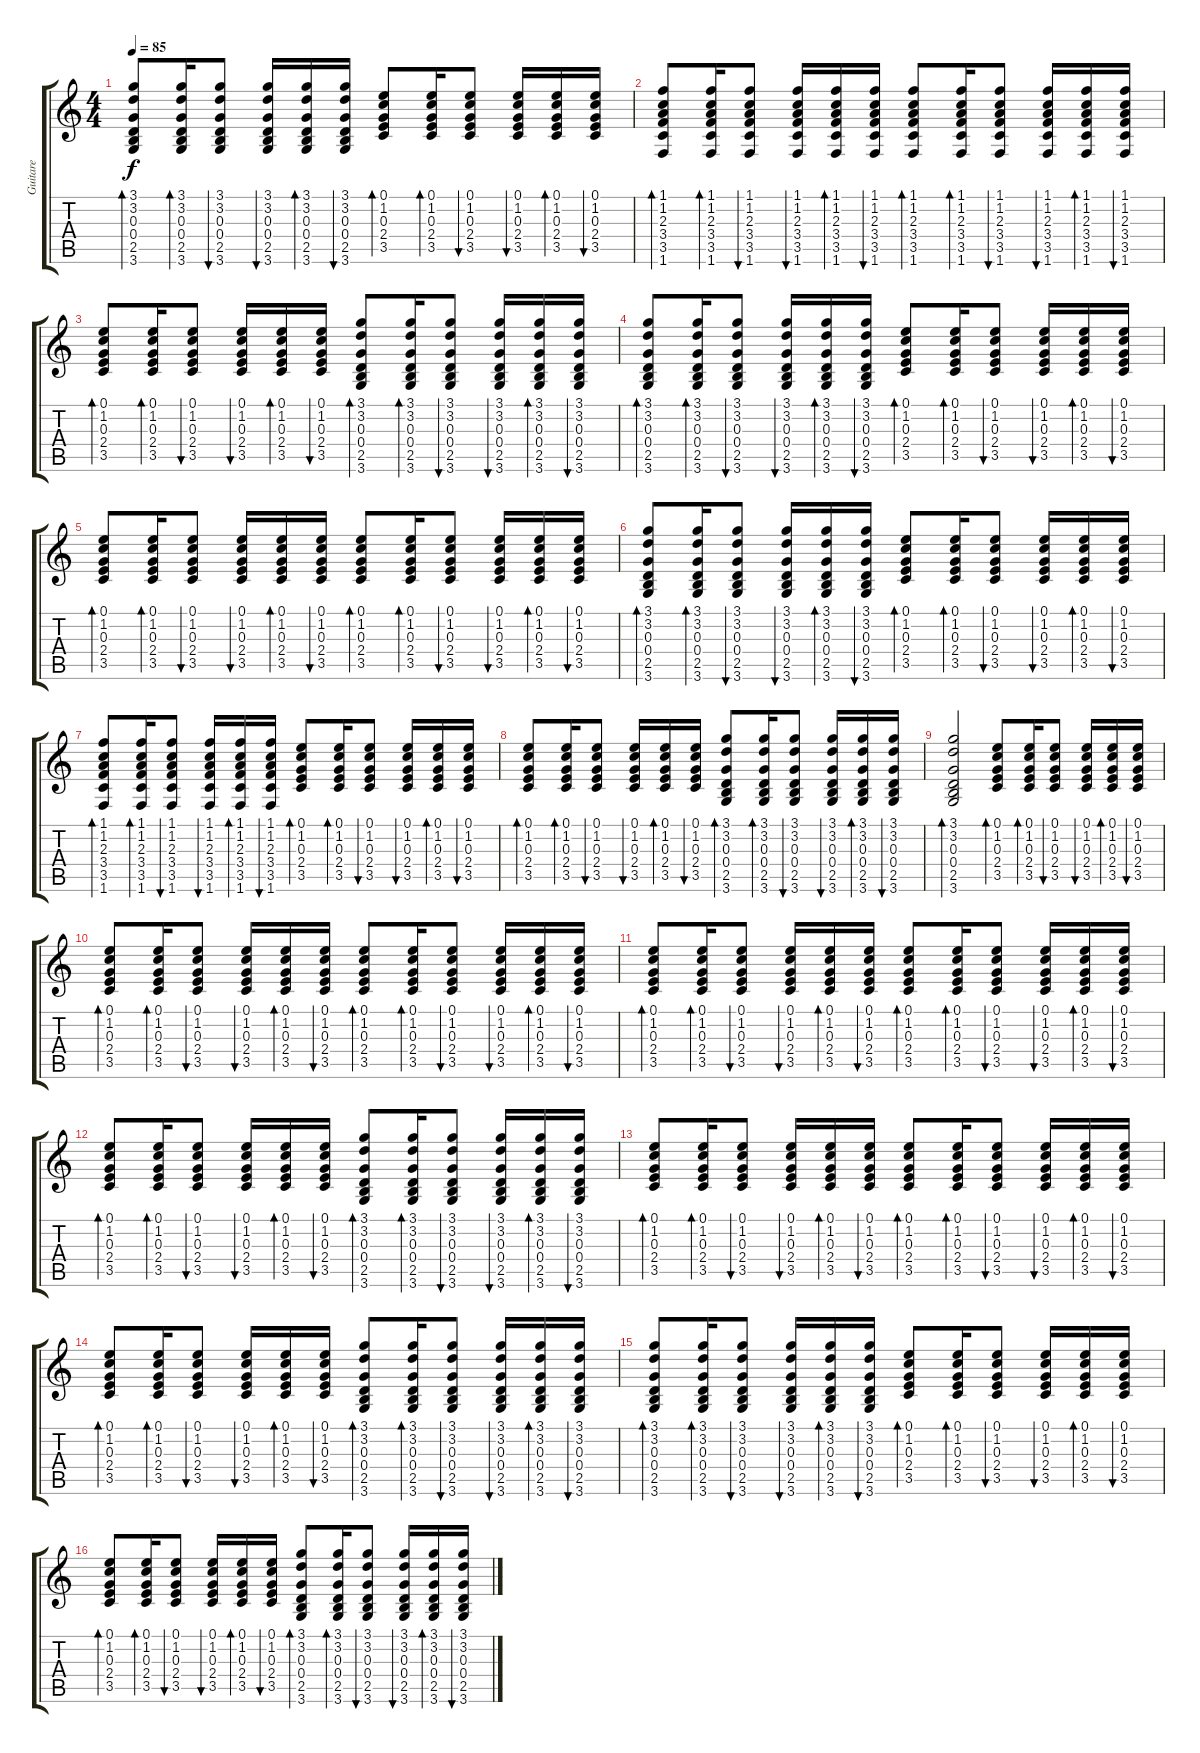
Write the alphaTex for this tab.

\track ("Guitare" "Guitare") {instrument acousticguitarsteel}
\staff {score tabs}
\tuning (E4 B3 G3 D3 A2 E2) {hide}
\ts (4 4)
\tempo 85
\clef g2
\ks c
(3.1 3.2 0.3 0.4 2.5 3.6).8{bd 60 dy f} (3.1 3.2 0.3 0.4 2.5 3.6).16{bd 60} (3.1 3.2 0.3 0.4 2.5 3.6).8{bu 60} (3.1 3.2 0.3 0.4 2.5 3.6).16{bu 60} (3.1 3.2 0.3 0.4 2.5 3.6).16{bd 60} (3.1 3.2 0.3 0.4 2.5 3.6).16{bu 60} (0.1 1.2 0.3 2.4 3.5).8{bd 60} (0.1 1.2 0.3 2.4 3.5).16{bd 60} (0.1 1.2 0.3 2.4 3.5).8{bu 60} (0.1 1.2 0.3 2.4 3.5).16{bu 60} (0.1 1.2 0.3 2.4 3.5).16{bd 60} (0.1 1.2 0.3 2.4 3.5).16{bu 60} |
(1.1 1.2 2.3 3.4 3.5 1.6).8{bd 60} (1.1 1.2 2.3 3.4 3.5 1.6).16{bd 60} (1.1 1.2 2.3 3.4 3.5 1.6).8{bu 60} (1.1 1.2 2.3 3.4 3.5 1.6).16{bu 60} (1.1 1.2 2.3 3.4 3.5 1.6).16{bd 60} (1.1 1.2 2.3 3.4 3.5 1.6).16{bu 60} (1.1 1.2 2.3 3.4 3.5 1.6).8{bd 60} (1.1 1.2 2.3 3.4 3.5 1.6).16{bd 60} (1.1 1.2 2.3 3.4 3.5 1.6).8{bu 60} (1.1 1.2 2.3 3.4 3.5 1.6).16{bu 60} (1.1 1.2 2.3 3.4 3.5 1.6).16{bd 60} (1.1 1.2 2.3 3.4 3.5 1.6).16{bu 60} |
(0.1 1.2 0.3 2.4 3.5).8{bd 60} (0.1 1.2 0.3 2.4 3.5).16{bd 60} (0.1 1.2 0.3 2.4 3.5).8{bu 60} (0.1 1.2 0.3 2.4 3.5).16{bu 60} (0.1 1.2 0.3 2.4 3.5).16{bd 60} (0.1 1.2 0.3 2.4 3.5).16{bu 60} (3.1 3.2 0.3 0.4 2.5 3.6).8{bd 60} (3.1 3.2 0.3 0.4 2.5 3.6).16{bd 60} (3.1 3.2 0.3 0.4 2.5 3.6).8{bu 60} (3.1 3.2 0.3 0.4 2.5 3.6).16{bu 60} (3.1 3.2 0.3 0.4 2.5 3.6).16{bd 60} (3.1 3.2 0.3 0.4 2.5 3.6).16{bu 60} |
(3.1 3.2 0.3 0.4 2.5 3.6).8{bd 60} (3.1 3.2 0.3 0.4 2.5 3.6).16{bd 60} (3.1 3.2 0.3 0.4 2.5 3.6).8{bu 60} (3.1 3.2 0.3 0.4 2.5 3.6).16{bu 60} (3.1 3.2 0.3 0.4 2.5 3.6).16{bd 60} (3.1 3.2 0.3 0.4 2.5 3.6).16{bu 60} (0.1 1.2 0.3 2.4 3.5).8{bd 60} (0.1 1.2 0.3 2.4 3.5).16{bd 60} (0.1 1.2 0.3 2.4 3.5).8{bu 60} (0.1 1.2 0.3 2.4 3.5).16{bu 60} (0.1 1.2 0.3 2.4 3.5).16{bd 60} (0.1 1.2 0.3 2.4 3.5).16{bu 60} |
(0.1 1.2 0.3 2.4 3.5).8{bd 60} (0.1 1.2 0.3 2.4 3.5).16{bd 60} (0.1 1.2 0.3 2.4 3.5).8{bu 60} (0.1 1.2 0.3 2.4 3.5).16{bu 60} (0.1 1.2 0.3 2.4 3.5).16{bd 60} (0.1 1.2 0.3 2.4 3.5).16{bu 60} (0.1 1.2 0.3 2.4 3.5).8{bd 60} (0.1 1.2 0.3 2.4 3.5).16{bd 60} (0.1 1.2 0.3 2.4 3.5).8{bu 60} (0.1 1.2 0.3 2.4 3.5).16{bu 60} (0.1 1.2 0.3 2.4 3.5).16{bd 60} (0.1 1.2 0.3 2.4 3.5).16{bu 60} |
(3.1 3.2 0.3 0.4 2.5 3.6).8{bd 60} (3.1 3.2 0.3 0.4 2.5 3.6).16{bd 60} (3.1 3.2 0.3 0.4 2.5 3.6).8{bu 60} (3.1 3.2 0.3 0.4 2.5 3.6).16{bu 60} (3.1 3.2 0.3 0.4 2.5 3.6).16{bd 60} (3.1 3.2 0.3 0.4 2.5 3.6).16{bu 60} (0.1 1.2 0.3 2.4 3.5).8{bd 60} (0.1 1.2 0.3 2.4 3.5).16{bd 60} (0.1 1.2 0.3 2.4 3.5).8{bu 60} (0.1 1.2 0.3 2.4 3.5).16{bu 60} (0.1 1.2 0.3 2.4 3.5).16{bd 60} (0.1 1.2 0.3 2.4 3.5).16{bu 60} |
(1.1 1.2 2.3 3.4 3.5 1.6).8{bd 60} (1.1 1.2 2.3 3.4 3.5 1.6).16{bd 60} (1.1 1.2 2.3 3.4 3.5 1.6).8{bu 60} (1.1 1.2 2.3 3.4 3.5 1.6).16{bu 60} (1.1 1.2 2.3 3.4 3.5 1.6).16{bd 60} (1.1 1.2 2.3 3.4 3.5 1.6).16{bu 60} (0.1 1.2 0.3 2.4 3.5).8{bd 60} (0.1 1.2 0.3 2.4 3.5).16{bd 60} (0.1 1.2 0.3 2.4 3.5).8{bu 60} (0.1 1.2 0.3 2.4 3.5).16{bu 60} (0.1 1.2 0.3 2.4 3.5).16{bd 60} (0.1 1.2 0.3 2.4 3.5).16{bu 60} |
(0.1 1.2 0.3 2.4 3.5).8{bd 60} (0.1 1.2 0.3 2.4 3.5).16{bd 60} (0.1 1.2 0.3 2.4 3.5).8{bu 60} (0.1 1.2 0.3 2.4 3.5).16{bu 60} (0.1 1.2 0.3 2.4 3.5).16{bd 60} (0.1 1.2 0.3 2.4 3.5).16{bu 60} (3.1 3.2 0.3 0.4 2.5 3.6).8{bd 60} (3.1 3.2 0.3 0.4 2.5 3.6).16{bd 60} (3.1 3.2 0.3 0.4 2.5 3.6).8{bu 60} (3.1 3.2 0.3 0.4 2.5 3.6).16{bu 60} (3.1 3.2 0.3 0.4 2.5 3.6).16{bd 60} (3.1 3.2 0.3 0.4 2.5 3.6).16{bu 60} |
(3.1 3.2 0.3 0.4 2.5 3.6).2{bd 60} (0.1 1.2 0.3 2.4 3.5).8{bd 60} (0.1 1.2 0.3 2.4 3.5).16{bd 60} (0.1 1.2 0.3 2.4 3.5).8{bu 60} (0.1 1.2 0.3 2.4 3.5).16{bu 60} (0.1 1.2 0.3 2.4 3.5).16{bd 60} (0.1 1.2 0.3 2.4 3.5).16{bu 60} |
(0.1 1.2 0.3 2.4 3.5).8{bd 60} (0.1 1.2 0.3 2.4 3.5).16{bd 60} (0.1 1.2 0.3 2.4 3.5).8{bu 60} (0.1 1.2 0.3 2.4 3.5).16{bu 60} (0.1 1.2 0.3 2.4 3.5).16{bd 60} (0.1 1.2 0.3 2.4 3.5).16{bu 60} (0.1 1.2 0.3 2.4 3.5).8{bd 60} (0.1 1.2 0.3 2.4 3.5).16{bd 60} (0.1 1.2 0.3 2.4 3.5).8{bu 60} (0.1 1.2 0.3 2.4 3.5).16{bu 60} (0.1 1.2 0.3 2.4 3.5).16{bd 60} (0.1 1.2 0.3 2.4 3.5).16{bu 60} |
(0.1 1.2 0.3 2.4 3.5).8{bd 60} (0.1 1.2 0.3 2.4 3.5).16{bd 60} (0.1 1.2 0.3 2.4 3.5).8{bu 60} (0.1 1.2 0.3 2.4 3.5).16{bu 60} (0.1 1.2 0.3 2.4 3.5).16{bd 60} (0.1 1.2 0.3 2.4 3.5).16{bu 60} (0.1 1.2 0.3 2.4 3.5).8{bd 60} (0.1 1.2 0.3 2.4 3.5).16{bd 60} (0.1 1.2 0.3 2.4 3.5).8{bu 60} (0.1 1.2 0.3 2.4 3.5).16{bu 60} (0.1 1.2 0.3 2.4 3.5).16{bd 60} (0.1 1.2 0.3 2.4 3.5).16{bu 60} |
(0.1 1.2 0.3 2.4 3.5).8{bd 60} (0.1 1.2 0.3 2.4 3.5).16{bd 60} (0.1 1.2 0.3 2.4 3.5).8{bu 60} (0.1 1.2 0.3 2.4 3.5).16{bu 60} (0.1 1.2 0.3 2.4 3.5).16{bd 60} (0.1 1.2 0.3 2.4 3.5).16{bu 60} (3.1 3.2 0.3 0.4 2.5 3.6).8{bd 60} (3.1 3.2 0.3 0.4 2.5 3.6).16{bd 60} (3.1 3.2 0.3 0.4 2.5 3.6).8{bu 60} (3.1 3.2 0.3 0.4 2.5 3.6).16{bu 60} (3.1 3.2 0.3 0.4 2.5 3.6).16{bd 60} (3.1 3.2 0.3 0.4 2.5 3.6).16{bu 60} |
(0.1 1.2 0.3 2.4 3.5).8{bd 60} (0.1 1.2 0.3 2.4 3.5).16{bd 60} (0.1 1.2 0.3 2.4 3.5).8{bu 60} (0.1 1.2 0.3 2.4 3.5).16{bu 60} (0.1 1.2 0.3 2.4 3.5).16{bd 60} (0.1 1.2 0.3 2.4 3.5).16{bu 60} (0.1 1.2 0.3 2.4 3.5).8{bd 60} (0.1 1.2 0.3 2.4 3.5).16{bd 60} (0.1 1.2 0.3 2.4 3.5).8{bu 60} (0.1 1.2 0.3 2.4 3.5).16{bu 60} (0.1 1.2 0.3 2.4 3.5).16{bd 60} (0.1 1.2 0.3 2.4 3.5).16{bu 60} |
(0.1 1.2 0.3 2.4 3.5).8{bd 60} (0.1 1.2 0.3 2.4 3.5).16{bd 60} (0.1 1.2 0.3 2.4 3.5).8{bu 60} (0.1 1.2 0.3 2.4 3.5).16{bu 60} (0.1 1.2 0.3 2.4 3.5).16{bd 60} (0.1 1.2 0.3 2.4 3.5).16{bu 60} (3.1 3.2 0.3 0.4 2.5 3.6).8{bd 60} (3.1 3.2 0.3 0.4 2.5 3.6).16{bd 60} (3.1 3.2 0.3 0.4 2.5 3.6).8{bu 60} (3.1 3.2 0.3 0.4 2.5 3.6).16{bu 60} (3.1 3.2 0.3 0.4 2.5 3.6).16{bd 60} (3.1 3.2 0.3 0.4 2.5 3.6).16{bu 60} |
(3.1 3.2 0.3 0.4 2.5 3.6).8{bd 60} (3.1 3.2 0.3 0.4 2.5 3.6).16{bd 60} (3.1 3.2 0.3 0.4 2.5 3.6).8{bu 60} (3.1 3.2 0.3 0.4 2.5 3.6).16{bu 60} (3.1 3.2 0.3 0.4 2.5 3.6).16{bd 60} (3.1 3.2 0.3 0.4 2.5 3.6).16{bu 60} (0.1 1.2 0.3 2.4 3.5).8{bd 60} (0.1 1.2 0.3 2.4 3.5).16{bd 60} (0.1 1.2 0.3 2.4 3.5).8{bu 60} (0.1 1.2 0.3 2.4 3.5).16{bu 60} (0.1 1.2 0.3 2.4 3.5).16{bd 60} (0.1 1.2 0.3 2.4 3.5).16{bu 60} |
(0.1 1.2 0.3 2.4 3.5).8{bd 60} (0.1 1.2 0.3 2.4 3.5).16{bd 60} (0.1 1.2 0.3 2.4 3.5).8{bu 60} (0.1 1.2 0.3 2.4 3.5).16{bu 60} (0.1 1.2 0.3 2.4 3.5).16{bd 60} (0.1 1.2 0.3 2.4 3.5).16{bu 60} (3.1 3.2 0.3 0.4 2.5 3.6).8{bd 60} (3.1 3.2 0.3 0.4 2.5 3.6).16{bd 60} (3.1 3.2 0.3 0.4 2.5 3.6).8{bu 60} (3.1 3.2 0.3 0.4 2.5 3.6).16{bu 60} (3.1 3.2 0.3 0.4 2.5 3.6).16{bd 60} (3.1 3.2 0.3 0.4 2.5 3.6).16{bu 60}
